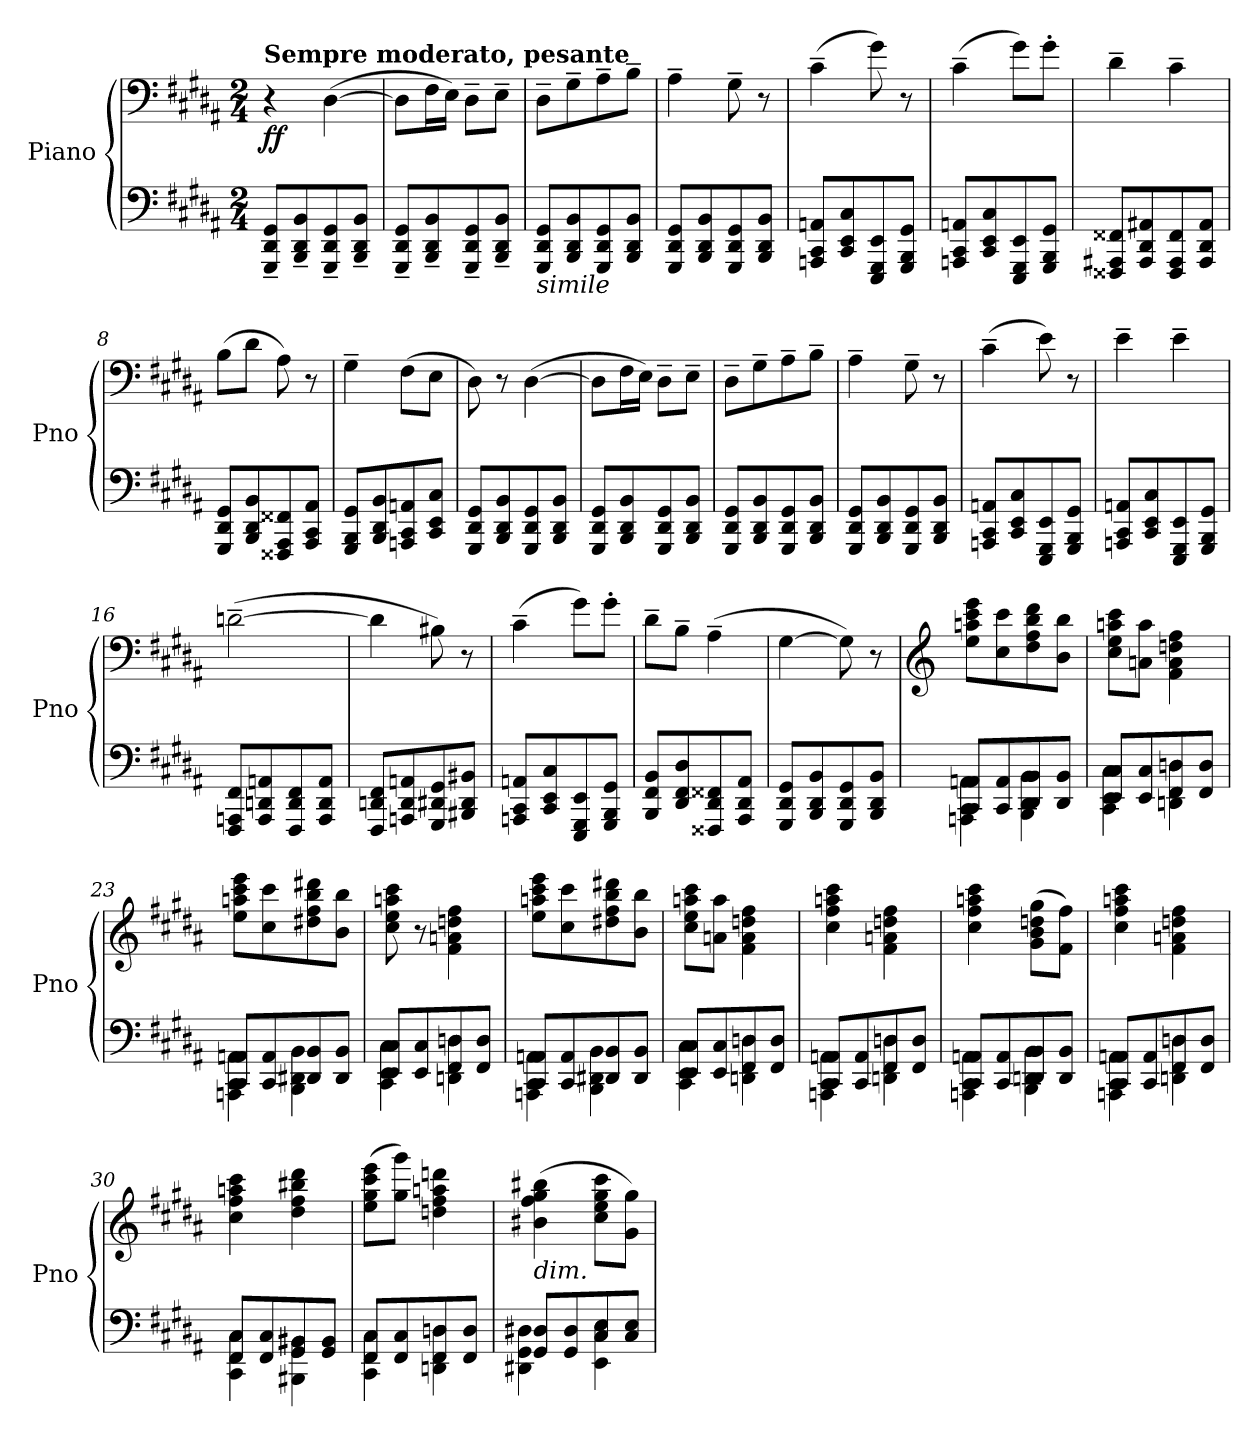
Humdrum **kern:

**kern	**kern	**dynam
*part1	*part1	*part1
*staff2	*staff1	*staff1/2
*I"Piano	*	*
*I'Pno	*	*
*clefF4	*clefF4	*
*k[f#c#g#d#a#]	*k[f#c#g#d#a#]	*
*M2/4	*M2/4	*
=1	=1	=1
!	!LO:TX:a:B:t=Sempre moderato, pesante	!
!	!	!LO:DY:b
8GGG#/~ 8DD#/~ 8GG#/~L	4r	ff
8BBB/~ 8DD#/~ 8BB/~	.	.
8GGG#/~ 8DD#/~ 8GG#/~	([4D#\	.
8BBB/~ 8DD#/~ 8BB/~J	.	.
=2	=2	=2
8GGG#/~ 8DD#/~ 8GG#/~L	8D#\L]	.
8BBB/~ 8DD#/~ 8BB/~	16F#\L	.
.	16E\JJ)	.
8GGG#/~ 8DD#/~ 8GG#/~	8D#~\L	.
8BBB/~ 8DD#/~ 8BB/~J	8E~\J	.
=3	=3	=3
!LO:TX:b:i:t=simile	!	!
8GGG#/ 8DD#/ 8GG#/L	8D#~\L	.
8BBB/ 8DD#/ 8BB/	8G#~\	.
8GGG#/ 8DD#/ 8GG#/	8A#~\	.
8BBB/ 8DD#/ 8BB/J	8B~\J	.
=4	=4	=4
8GGG#/ 8DD#/ 8GG#/L	4A#~\	.
8BBB/ 8DD#/ 8BB/	.	.
8GGG#/ 8DD#/ 8GG#/	8G#~\	.
8BBB/ 8DD#/ 8BB/J	8r	.
=5	=5	=5
8AAAn/ 8CC#/ 8AAn/L	(4c#~\	.
8CC#/ 8EE/ 8C#/	.	.
8EEE/ 8GGG#/ 8EE/	8g#\)	.
8GGG#/ 8BBB/ 8GG#/J	8r	.
=6	=6	=6
8AAAn/ 8CC#/ 8AAn/L	(4c#~\	.
8CC#/ 8EE/ 8C#/	.	.
8EEE/ 8GGG#/ 8EE/	8g#\L)	.
8GGG#/ 8BBB/ 8GG#/J	8g#'\J	.
=7	=7	=7
8FFF##X/ 8AAA#X/ 8FF##X/L	4d#~\	.
8AAA#/ 8DD#/ 8AA#X/	.	.
8FFF##/ 8AAA#/ 8FF##/	4c#~\	.
8AAA#/ 8DD#/ 8AA#/J	.	.
!!LO:LB:g=z
=8	=8	=8
8GGG#/ 8DD#/ 8GG#/L	(8B\L	.
8BBB/ 8DD#/ 8BB/	8d#\J	.
8FFF##X/ 8AAA#/ 8FF##X/	8A#\)	.
8AAA#/ 8CC#/ 8AA#/J	8r	.
=9	=9	=9
8GGG#/ 8BBB/ 8GG#/L	4G#~\	.
8BBB/ 8DD#/ 8BB/	.	.
8AAAn/ 8CC#/ 8AAn/	(8F#\L	.
8CC#/ 8EE/ 8C#/J	8E\J	.
=10	=10	=10
8GGG#/ 8DD#/ 8GG#/L	8D#\)	.
8BBB/ 8DD#/ 8BB/	8r	.
8GGG#/ 8DD#/ 8GG#/	([4D#\	.
8BBB/ 8DD#/ 8BB/J	.	.
=11	=11	=11
8GGG#/ 8DD#/ 8GG#/L	8D#\L]	.
8BBB/ 8DD#/ 8BB/	16F#\L	.
.	16E\JJ)	.
8GGG#/ 8DD#/ 8GG#/	8D#~\L	.
8BBB/ 8DD#/ 8BB/J	8E~\J	.
=12	=12	=12
8GGG#/ 8DD#/ 8GG#/L	8D#~\L	.
8BBB/ 8DD#/ 8BB/	8G#~\	.
8GGG#/ 8DD#/ 8GG#/	8A#~\	.
8BBB/ 8DD#/ 8BB/J	8B~\J	.
=13	=13	=13
8GGG#/ 8DD#/ 8GG#/L	4A#~\	.
8BBB/ 8DD#/ 8BB/	.	.
8GGG#/ 8DD#/ 8GG#/	8G#~\	.
8BBB/ 8DD#/ 8BB/J	8r	.
=14	=14	=14
8AAAn/ 8CC#/ 8AAn/L	(4c#~\	.
8CC#/ 8EE/ 8C#/	.	.
8EEE/ 8GGG#/ 8EE/	8e\)	.
8GGG#/ 8BBB/ 8GG#/J	8r	.
=15	=15	=15
8AAAn/ 8CC#/ 8AAn/L	4e~\	.
8CC#/ 8EE/ 8C#/	.	.
8EEE/ 8GGG#/ 8EE/	4e~\	.
8GGG#/ 8BBB/ 8GG#/J	.	.
!!LO:LB:g=z
=16	=16	=16
8FFF#/ 8AAAn/ 8FF#/L	([2dn~\	.
8AAA/ 8DDn/ 8AAn/	.	.
8FFF#/ 8DD/ 8FF#/	.	.
8AAA/ 8DD/ 8AA/J	.	.
=17	=17	=17
8FFF#/ 8DDn/ 8FF#/L	4d\]	.
8AAAn/ 8DD/ 8AAn/	.	.
8GGG#/ 8DD#X/ 8GG#/	8B#X\)	.
8BBB#X/ 8DD#/ 8BB#X/J	8r	.
=18	=18	=18
8AAAn/ 8CC#/ 8AAn/L	(4c#~\	.
8CC#/ 8EE/ 8C#/	.	.
8EEE/ 8GGG#/ 8EE/	8g#\L)	.
8GGG#/ 8BBB/ 8GG#/J	8g#'\J	.
=19	=19	=19
8BBB/ 8FF#/ 8BB/L	8d#~\L	.
8DD#/ 8FF#/ 8D#/	8B~\J	.
8FFF##X/ 8DD#/ 8FF##X/	(4A#~\	.
8AAA#/ 8DD#/ 8AA#/J	.	.
=20	=20	=20
8GGG#/ 8DD#/ 8GG#/L	[4G#\	.
8BBB/ 8DD#/ 8BB/	.	.
8GGG#/ 8DD#/ 8GG#/	8G#\])	.
8BBB/ 8DD#/ 8BB/J	8r	.
=21	=21	=21
*	*clefG2	*
*^	*	*
8CC#/ 8AAn/L	4AAAn\ 4CC#\ 4AA\	8ee\ 8aan\ 8ccc#\ 8eee\L	.
8CC#/ 8AA/	.	8cc#\ 8ccc#\	.
8DD#/ 8BB/	4BBB\ 4DD#\ 4BB\	8dd#\ 8ff#\ 8bb\ 8ddd#\	.
8DD#/ 8BB/J	.	8b\ 8bb\J	.
=22	=22	=22	=22
8EE/ 8C#/L	4CC#\ 4EE\ 4C#\	8cc#\ 8ee\ 8aan\ 8ccc#\L	.
8EE/ 8C#/	.	8an\ 8aa\J	.
8FF#/ 8Dn/	4DDn\ 4FF#\ 4D\	4f#\ 4a\ 4ddn\ 4ff#\	.
8FF#/ 8D/J	.	.	.
!!LO:LB:g=z
=23	=23	=23	=23
8CC#/ 8AAn/L	4AAAn\ 4CC#\ 4AA\	8ee\ 8aan\ 8ccc#\ 8eee\L	.
8CC#/ 8AA/	.	8cc#\ 8ccc#\	.
8DD#/ 8BB/	4BBB\ 4DD#X\ 4BB\	8dd#X\ 8ff#\ 8bb\ 8ddd#X\	.
8DD#/ 8BB/J	.	8b\ 8bb\J	.
=24	=24	=24	=24
8EE/ 8C#/L	4CC#\ 4EE\ 4C#\	8cc#\ 8ee\ 8aan\ 8ccc#\	.
8EE/ 8C#/	.	8r	.
8FF#/ 8Dn/	4DDn\ 4FF#\ 4D\	4f#\ 4an\ 4ddn\ 4ff#\	.
8FF#/ 8D/J	.	.	.
=25	=25	=25	=25
8CC#/ 8AAn/L	4AAAn\ 4CC#\ 4AA\	8ee\ 8aan\ 8ccc#\ 8eee\L	.
8CC#/ 8AA/	.	8cc#\ 8ccc#\	.
8DD#/ 8BB/	4BBB\ 4DD#X\ 4BB\	8dd#X\ 8ff#\ 8bb\ 8ddd#X\	.
8DD#/ 8BB/J	.	8b\ 8bb\J	.
=26	=26	=26	=26
8EE/ 8C#/L	4CC#\ 4EE\ 4C#\	8cc#\ 8ee\ 8aan\ 8ccc#\L	.
8EE/ 8C#/	.	8an\ 8aa\J	.
8FF#/ 8Dn/	4DDn\ 4FF#\ 4D\	4f#\ 4a\ 4ddn\ 4ff#\	.
8FF#/ 8D/J	.	.	.
=27	=27	=27	=27
8CC#/ 8AAn/L	4AAAn\ 4CC#\ 4AA\	4cc#\ 4ff#\ 4aan\ 4ccc#\	.
8CC#/ 8AA/	.	.	.
8FF#/ 8Dn/	4DDn\ 4FF#\ 4D\	4f#\ 4an\ 4ddn\ 4ff#\	.
8FF#/ 8D/J	.	.	.
=28	=28	=28	=28
8CC#/ 8AAn/L	4AAAn\ 4CC#\ 4AA\	4cc#\ 4ff#\ 4aan\ 4ccc#\	.
8CC#/ 8AA/	.	.	.
8DDn/ 8BB/	4BBB\ 4DD\ 4BB\	(8g#\ 8b\ 8ddn\ 8gg#\L	.
8DD/ 8BB/J	.	8f#\ 8ff#\J)	.
=29	=29	=29	=29
8CC#/ 8AAn/L	4AAAn\ 4CC#\ 4AA\	4cc#\ 4ff#\ 4aan\ 4ccc#\	.
8CC#/ 8AA/	.	.	.
8FF#/ 8Dn/	4DDn\ 4FF#\ 4D\	4f#\ 4an\ 4ddn\ 4ff#\	.
8FF#/ 8D/J	.	.	.
=30	=30	=30	=30
8FF#/ 8C#/L	4CC#\ 4FF#\ 4C#\	4cc#\ 4ff#\ 4aan\ 4ccc#\	.
8FF#/ 8C#/	.	.	.
8GG#/ 8BB#X/	4BBB#X\ 4GG#\ 4BB#\	4dd#\ 4ff#\ 4bb#X\ 4ddd#\	.
8GG#/ 8BB#/J	.	.	.
!!LO:LB:g=z
=31	=31	=31	=31
8FF#/ 8C#/L	4CC#\ 4FF#\ 4C#\	(8ee\ 8gg#\ 8ccc#\ 8eee\L	.
8FF#/ 8C#/	.	8gg#\ 8ggg#\J)	.
8FF#/ 8Dn/	4DDn\ 4FF#\ 4D\	4ddn\ 4ff#\ 4aan\ 4dddn\	.
8FF#/ 8D/J	.	.	.
=32	=32	=32	=32
!	!	!LO:TX:b:i:t=dim.	!
8GG#/ 8D#/L	4DD#X\ 4GG#\ 4D#X\	(4b#X\ 4ff#\ 4gg#\ 4bb#X\	.
8GG#/ 8D#/	.	.	.
8C#/ 8E/	4EE\ 4C#\ 4E\	8cc#\ 8ee\ 8gg#\ 8ccc#\L	.
8C#/ 8E/J	.	8g#\ 8gg#\J)	.
*v	*v	*	*
=	=	=
*-	*-	*-
